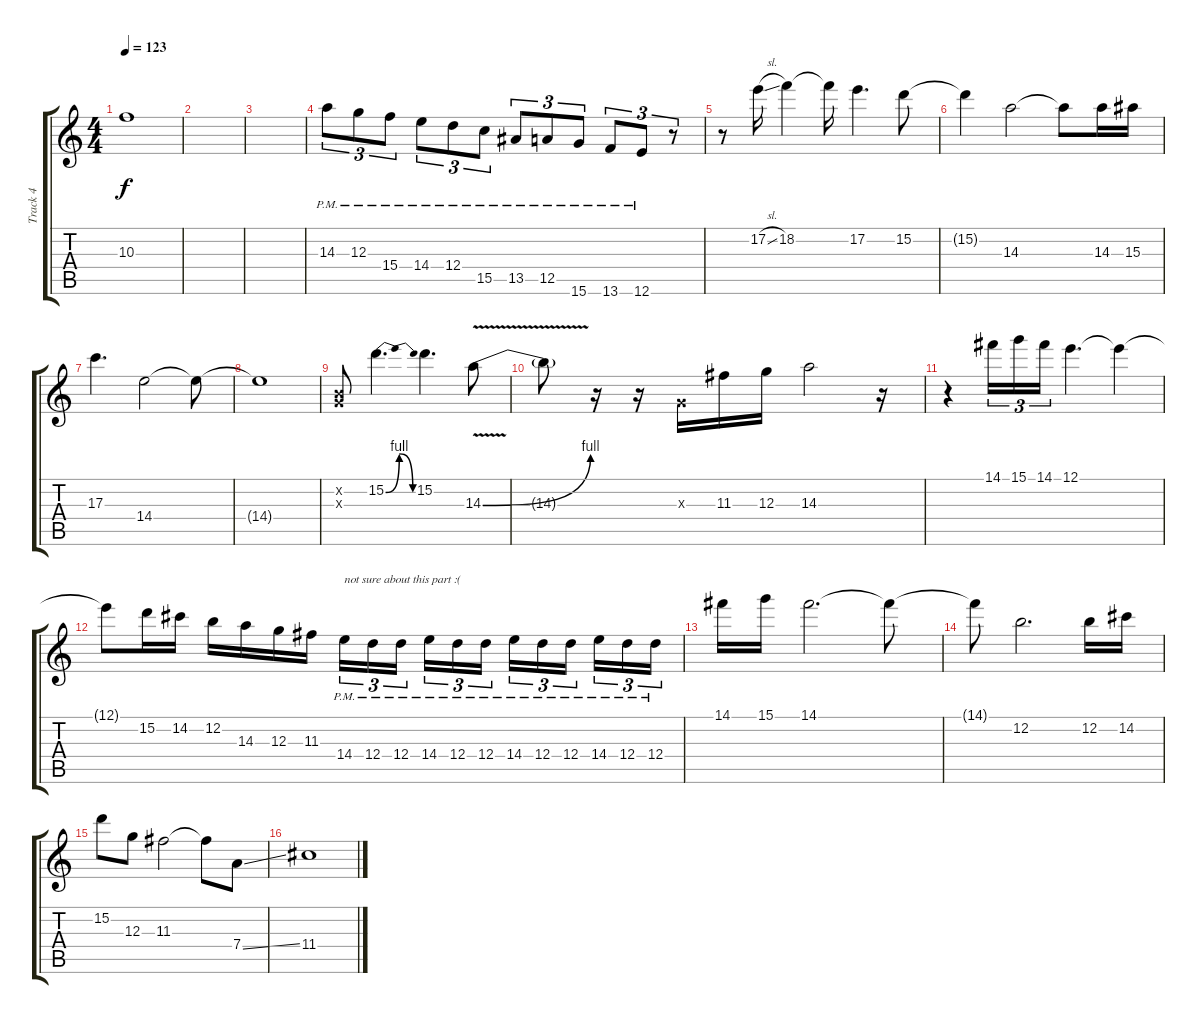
\track ("Track 4" "Track 4") {instrument overdrivenguitar}
\staff {score tabs}
\tuning (E4 B3 G3 D3 A2 E2) {hide}
\ts (4 4)
\tempo 123
\clef g2
\ks c
10.3.1{dy f volume 0} |
|
|
14.3{pm}.8{tu (3 2) volume 13} 12.3{pm}.8{tu (3 2)} 15.4{pm}.8{tu (3 2)} 14.4{pm}.8{tu (3 2)} 12.4{pm}.8{tu (3 2)} 15.5{pm}.8{tu (3 2)} 13.5{pm}.8{tu (3 2)} 12.5{pm}.8{tu (3 2)} 15.6{pm}.8{tu (3 2)} 13.6{pm}.8{tu (3 2)} 12.6{pm}.8{tu (3 2)} r.8{tu (3 2)} |
r.8 17.2{sl}.16 18.2.4 18.2{t}.16 17.2.4{d} 15.2.8 |
15.2{t}.4 14.3.2 14.3{t}.8 14.3.16 15.3.16 |
17.3.4{d} 14.4.2 14.4{t}.8 |
14.4{t}.1 |
(0.2{x} 0.3{x}).8 15.2{be (bendrelease 0 0 15 4 35 4 60 0)}.4{d} 15.2.4{d} 14.3{be (bend 0 0 60 4) v}.8 |
14.3{t}.8 r.16 r.16 0.3{x}.16 11.3.16 12.3.16 14.3.2 r.16 |
r.4 14.1.16{tu (3 2)} 15.1.16{tu (3 2)} 14.1.16{tu (3 2)} 12.1.4{d} 12.1{t}.4 |
12.1{t}.8 15.2.16 14.2.16 12.2.16 14.3.16 12.3.16 11.3.16 14.4{pm}.16{tu (3 2) txt "not sure about this part :("} 12.4{pm}.16{tu (3 2)} 12.4{pm}.16{tu (3 2) beam splitsecondary} 14.4{pm}.16{tu (3 2)} 12.4{pm}.16{tu (3 2)} 12.4{pm}.16{tu (3 2)} 14.4{pm}.16{tu (3 2)} 12.4{pm}.16{tu (3 2)} 12.4{pm}.16{tu (3 2) beam splitsecondary} 14.4{pm}.16{tu (3 2)} 12.4{pm}.16{tu (3 2)} 12.4{pm}.16{tu (3 2)} |
14.1.16 15.1.16 14.1.2{d} 14.1{t}.8 |
14.1{t}.8 12.2.2{d} 12.2.16 14.2.16 |
15.2.8 12.3.8 11.3.2 11.3{t}.8 7.4{ss}.8 |
11.4.1{volume 0}
